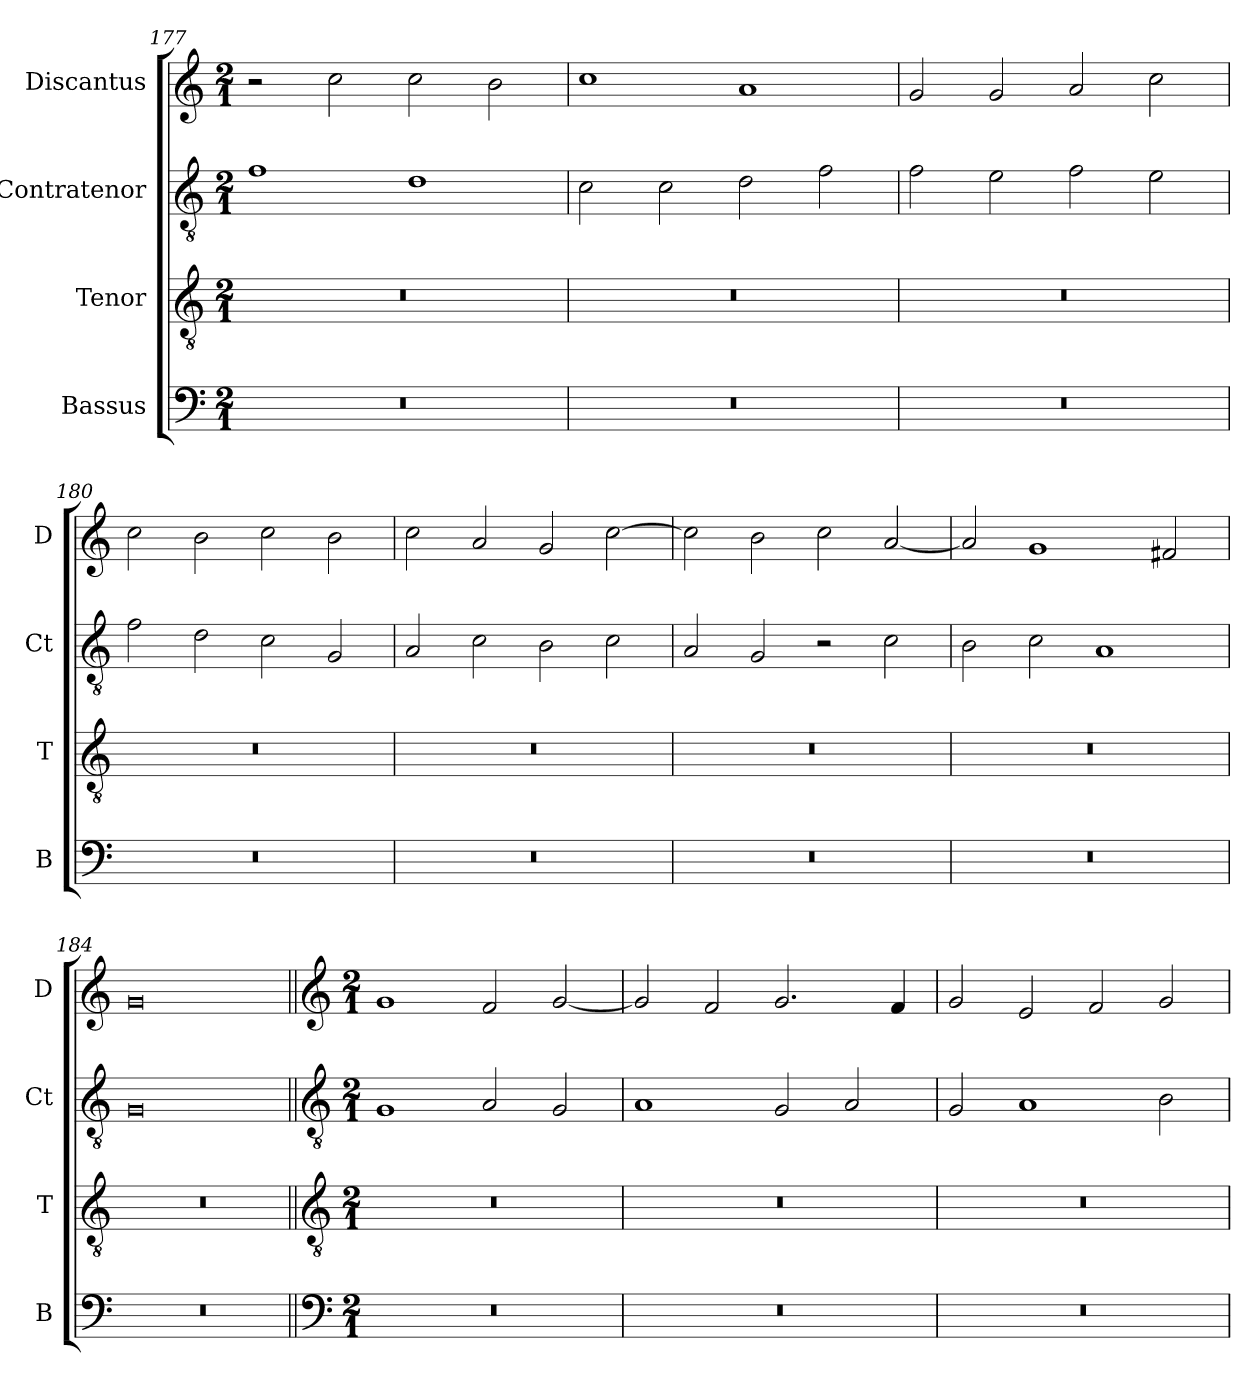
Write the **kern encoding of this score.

**kern	**kern	**kern	**kern
*part4	*part3	*part2	*part1
*staff4	*staff3	*staff2	*staff1
*I"Bassus	*I"Tenor	*I"Contratenor	*I"Discantus
*I'B	*I'T	*I'Ct	*I'D
*clefF4	*clefGv2	*clefGv2	*clefG2
*k[]	*k[]	*k[]	*k[]
*M2/1	*M2/1	*M2/1	*M2/1
=177	=177	=177	=177
0r	0r	1f	2r
.	.	.	2cc\
.	.	1d	2cc\
.	.	.	2b\
=178	=178	=178	=178
0r	0r	2c\	1cc
.	.	2c\	.
.	.	2d\	1a
.	.	2f\	.
=179	=179	=179	=179
0r	0r	2f\	2g/
.	.	2e\	2g/
.	.	2f\	2a/
.	.	2e\	2cc\
=180	=180	=180	=180
0r	0r	2f\	2cc\
.	.	2d\	2b\
.	.	2c\	2cc\
.	.	2G/	2b\
=181	=181	=181	=181
0r	0r	2A/	2cc\
.	.	2c\	2a/
.	.	2B\	2g/
.	.	2c\	[2cc\
=182	=182	=182	=182
0r	0r	2A/	2cc\]
.	.	2G/	2b\
.	.	2r	2cc\
.	.	2c\	[2a/
=183	=183	=183	=183
0r	0r	2B\	2a/]
.	.	2c\	1g
.	.	1A	.
.	.	.	2f#X/
=184	=184	=184	=184
0r	0r	0G	0g
!!LO:LB:g=z
=185||	=185||	=185||	=185||
*clefF4	*clefGv2	*clefGv2	*clefG2
*k[]	*k[]	*k[]	*k[]
*M2/1	*M2/1	*M2/1	*M2/1
0r	0r	1G	1g
.	.	2A/	2f/
.	.	2G/	[2g/
=186	=186	=186	=186
0r	0r	1A	2g/]
.	.	.	2f/
.	.	2G/	2.g/
.	.	2A/	.
.	.	.	4f/
=187	=187	=187	=187
0r	0r	2G/	2g/
.	.	1A	2e/
.	.	.	2f/
.	.	2B\	2g/
=	=	=	=
*-	*-	*-	*-
